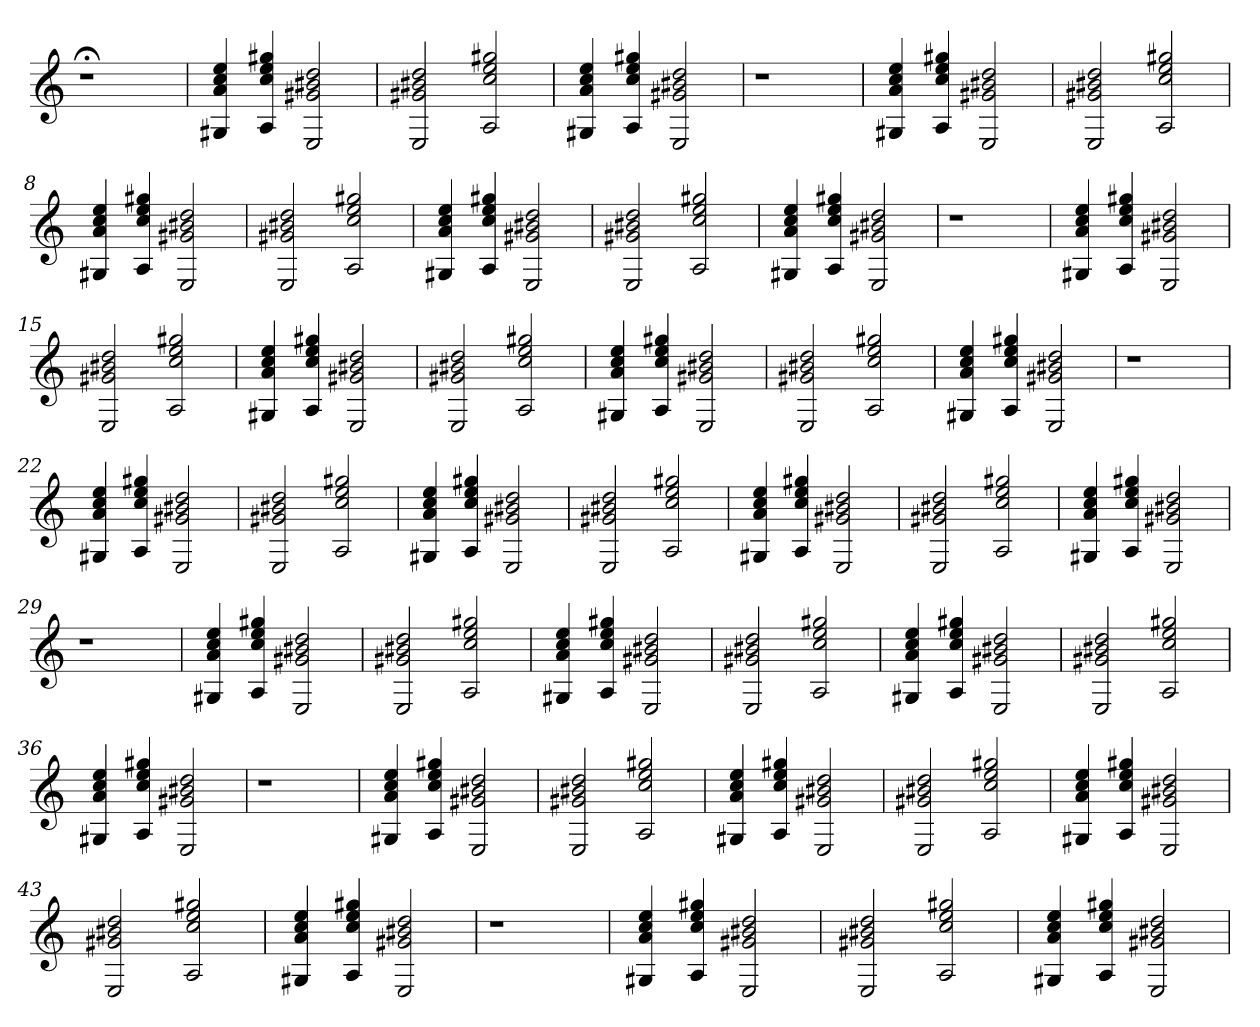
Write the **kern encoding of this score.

**kern
*part1
*staff1
=
1r;<
=1
1r
=2
4G#X 4a 4cc 4ee
4A 4cc 4ee 4gg#X
2E 2g#X 2b#X 2dd
=3
2E 2g#X 2b#X 2dd
2A 2cc 2ee 2gg#X
=4
4G#X 4a 4cc 4ee
4A 4cc 4ee 4gg#X
2E 2g#X 2b#X 2dd
=5
1r
=6
4G#X 4a 4cc 4ee
4A 4cc 4ee 4gg#X
2E 2g#X 2b#X 2dd
=7
2E 2g#X 2b#X 2dd
2A 2cc 2ee 2gg#X
=8
4G#X 4a 4cc 4ee
4A 4cc 4ee 4gg#X
2E 2g#X 2b#X 2dd
=9
2E 2g#X 2b#X 2dd
2A 2cc 2ee 2gg#X
=10
4G#X 4a 4cc 4ee
4A 4cc 4ee 4gg#X
2E 2g#X 2b#X 2dd
=11
2E 2g#X 2b#X 2dd
2A 2cc 2ee 2gg#X
=12
4G#X 4a 4cc 4ee
4A 4cc 4ee 4gg#X
2E 2g#X 2b#X 2dd
=13
1r
=14
4G#X 4a 4cc 4ee
4A 4cc 4ee 4gg#X
2E 2g#X 2b#X 2dd
=15
2E 2g#X 2b#X 2dd
2A 2cc 2ee 2gg#X
=16
4G#X 4a 4cc 4ee
4A 4cc 4ee 4gg#X
2E 2g#X 2b#X 2dd
=17
2E 2g#X 2b#X 2dd
2A 2cc 2ee 2gg#X
=18
4G#X 4a 4cc 4ee
4A 4cc 4ee 4gg#X
2E 2g#X 2b#X 2dd
=19
2E 2g#X 2b#X 2dd
2A 2cc 2ee 2gg#X
=20
4G#X 4a 4cc 4ee
4A 4cc 4ee 4gg#X
2E 2g#X 2b#X 2dd
=21
1r
=22
4G#X 4a 4cc 4ee
4A 4cc 4ee 4gg#X
2E 2g#X 2b#X 2dd
=23
2E 2g#X 2b#X 2dd
2A 2cc 2ee 2gg#X
=24
4G#X 4a 4cc 4ee
4A 4cc 4ee 4gg#X
2E 2g#X 2b#X 2dd
=25
2E 2g#X 2b#X 2dd
2A 2cc 2ee 2gg#X
=26
4G#X 4a 4cc 4ee
4A 4cc 4ee 4gg#X
2E 2g#X 2b#X 2dd
=27
2E 2g#X 2b#X 2dd
2A 2cc 2ee 2gg#X
=28
4G#X 4a 4cc 4ee
4A 4cc 4ee 4gg#X
2E 2g#X 2b#X 2dd
=29
1r
=30
4G#X 4a 4cc 4ee
4A 4cc 4ee 4gg#X
2E 2g#X 2b#X 2dd
=31
2E 2g#X 2b#X 2dd
2A 2cc 2ee 2gg#X
=32
4G#X 4a 4cc 4ee
4A 4cc 4ee 4gg#X
2E 2g#X 2b#X 2dd
=33
2E 2g#X 2b#X 2dd
2A 2cc 2ee 2gg#X
=34
4G#X 4a 4cc 4ee
4A 4cc 4ee 4gg#X
2E 2g#X 2b#X 2dd
=35
2E 2g#X 2b#X 2dd
2A 2cc 2ee 2gg#X
=36
4G#X 4a 4cc 4ee
4A 4cc 4ee 4gg#X
2E 2g#X 2b#X 2dd
=37
1r
=38
4G#X 4a 4cc 4ee
4A 4cc 4ee 4gg#X
2E 2g#X 2b#X 2dd
=39
2E 2g#X 2b#X 2dd
2A 2cc 2ee 2gg#X
=40
4G#X 4a 4cc 4ee
4A 4cc 4ee 4gg#X
2E 2g#X 2b#X 2dd
=41
2E 2g#X 2b#X 2dd
2A 2cc 2ee 2gg#X
=42
4G#X 4a 4cc 4ee
4A 4cc 4ee 4gg#X
2E 2g#X 2b#X 2dd
=43
2E 2g#X 2b#X 2dd
2A 2cc 2ee 2gg#X
=44
4G#X 4a 4cc 4ee
4A 4cc 4ee 4gg#X
2E 2g#X 2b#X 2dd
=45
1r
=46
1r
=47
1r
=48
1r
=49
1r
=50
4G#X 4a 4cc 4ee
4A 4cc 4ee 4gg#X
2E 2g#X 2b#X 2dd
=51
2E 2g#X 2b#X 2dd
2A 2cc 2ee 2gg#X
=52
4G#X 4a 4cc 4ee
4A 4cc 4ee 4gg#X
2E 2g#X 2b#X 2dd
=
*-
